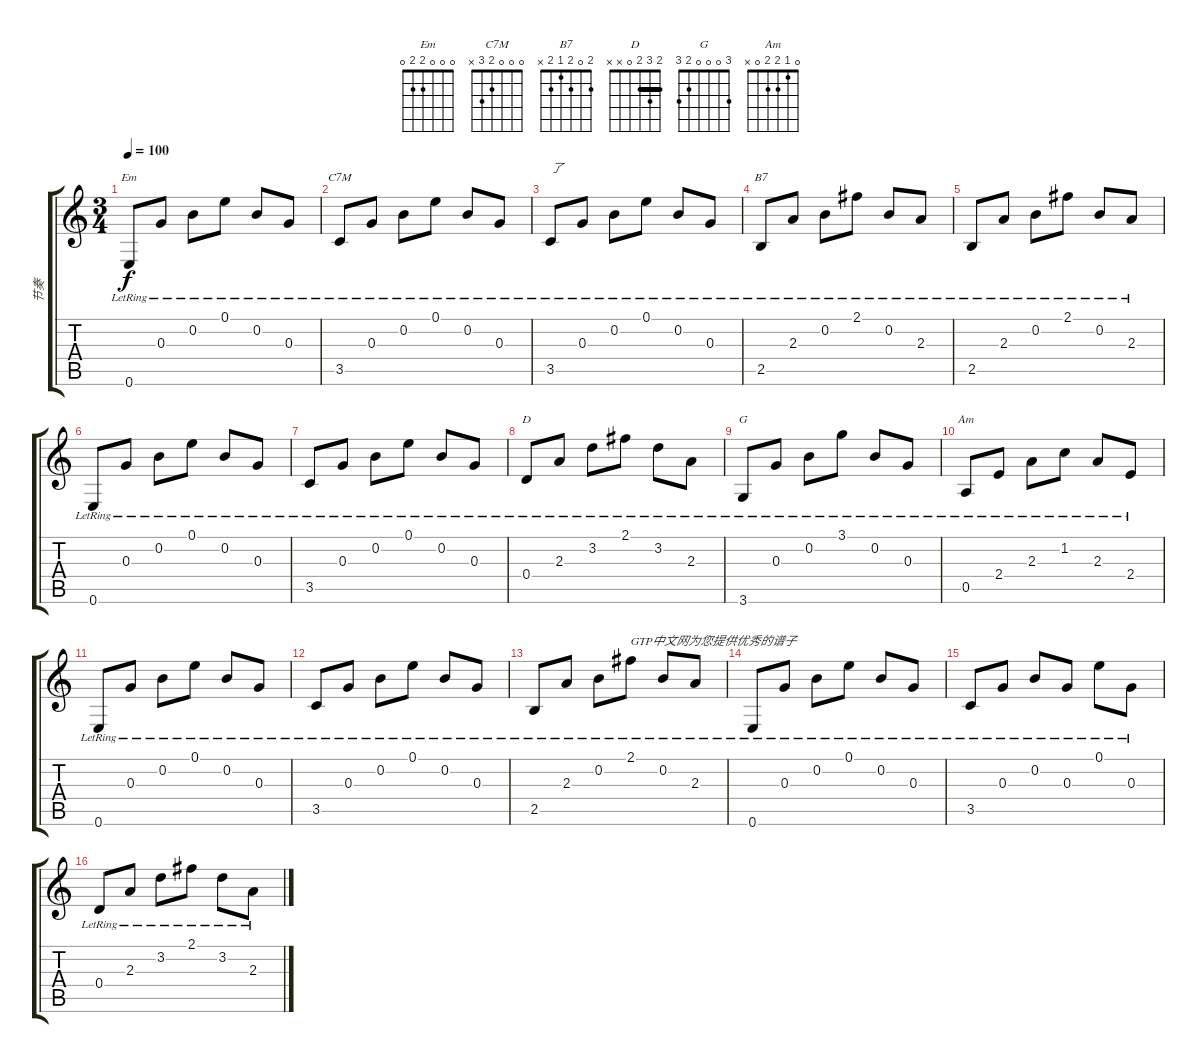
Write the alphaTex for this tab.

\track ("节奏" "节奏") {instrument acousticguitarsteel}
\staff {score tabs}
\tuning (E4 B3 G3 D3 A2 E2) {hide}
\chord ("Em" 0 0 0 2 2 0)
\chord ("C7M" 0 0 0 2 3 x)
\chord ("B7" 2 0 2 1 2 x)
\chord ("D" 2 3 2 0 x x) {barre 2}
\chord ("G" 3 0 0 0 2 3)
\chord ("Am" 0 1 2 2 0 x)
\ts (3 4)
\tempo 100
\clef g2
\ks c
0.6{lr}.8{ch "Em" dy f} 0.3{lr}.8 0.2{lr}.8 0.1{lr}.8 0.2{lr}.8 0.3{lr}.8 |
3.5{lr}.8{ch "C7M"} 0.3{lr}.8 0.2{lr}.8 0.1{lr}.8 0.2{lr}.8 0.3{lr}.8 |
3.5{lr}.8{txt "了"} 0.3{lr}.8 0.2{lr}.8 0.1{lr}.8 0.2{lr}.8 0.3{lr}.8 |
2.5{lr}.8{ch "B7"} 2.3{lr}.8 0.2{lr}.8 2.1{lr}.8 0.2{lr}.8 2.3{lr}.8 |
2.5{lr}.8 2.3{lr}.8 0.2{lr}.8 2.1{lr}.8 0.2{lr}.8 2.3{lr}.8 |
0.6{lr}.8 0.3{lr}.8 0.2{lr}.8 0.1{lr}.8 0.2{lr}.8 0.3{lr}.8 |
3.5{lr}.8 0.3{lr}.8 0.2{lr}.8 0.1{lr}.8 0.2{lr}.8 0.3{lr}.8 |
0.4{lr}.8{ch "D"} 2.3{lr}.8 3.2{lr}.8 2.1{lr}.8 3.2{lr}.8 2.3{lr}.8 |
3.6{lr}.8{ch "G"} 0.3{lr}.8 0.2{lr}.8 3.1{lr}.8 0.2{lr}.8 0.3{lr}.8 |
0.5{lr}.8{ch "Am"} 2.4{lr}.8 2.3{lr}.8 1.2{lr}.8 2.3{lr}.8 2.4{lr}.8 |
0.6{lr}.8 0.3{lr}.8 0.2{lr}.8 0.1{lr}.8 0.2{lr}.8 0.3{lr}.8 |
3.5{lr}.8 0.3{lr}.8 0.2{lr}.8 0.1{lr}.8 0.2{lr}.8 0.3{lr}.8 |
2.5{lr}.8 2.3{lr}.8 0.2{lr}.8 2.1{lr}.8{txt "GTP中文网为您提供优秀的谱子"} 0.2{lr}.8 2.3{lr}.8 |
0.6{lr}.8 0.3{lr}.8 0.2{lr}.8 0.1{lr}.8 0.2{lr}.8 0.3{lr}.8 |
3.5{lr}.8 0.3{lr}.8 0.2{lr}.8 0.3{lr}.8 0.1{lr}.8 0.3{lr}.8 |
0.4{lr}.8 2.3{lr}.8 3.2{lr}.8 2.1{lr}.8 3.2{lr}.8 2.3{lr}.8
